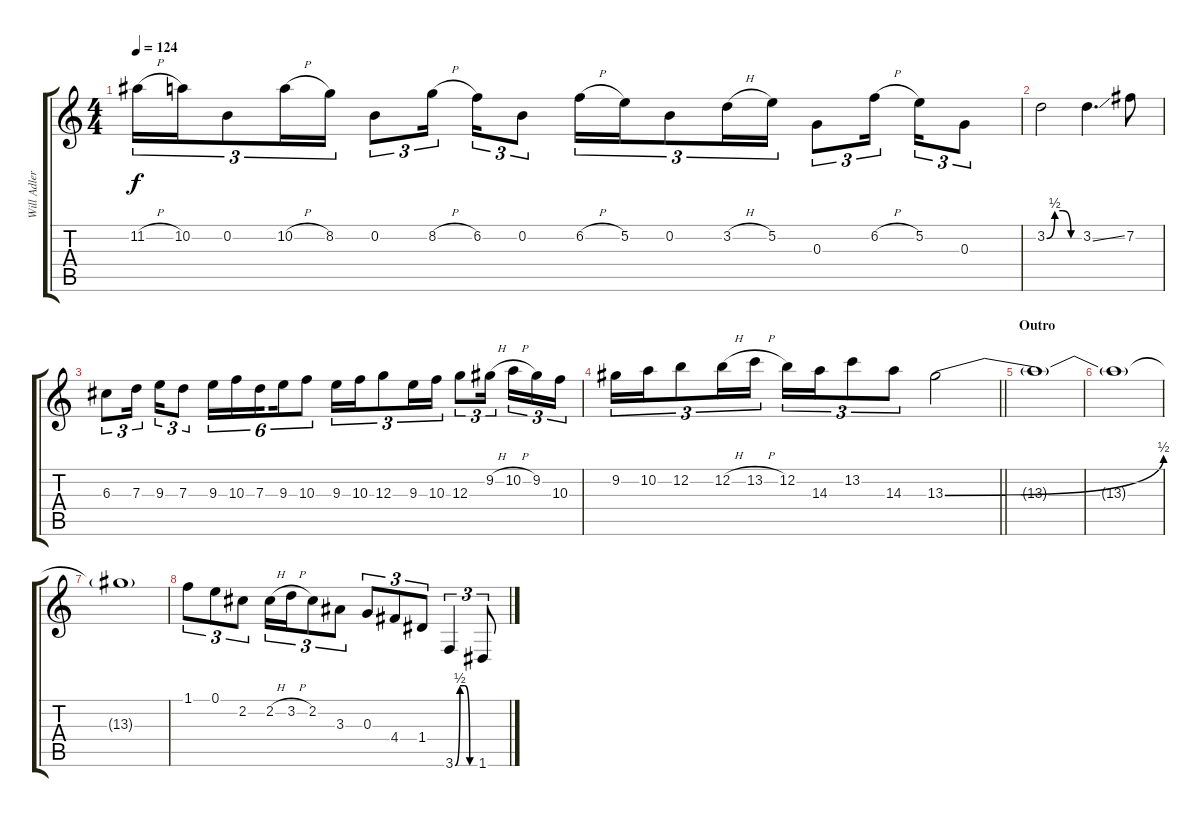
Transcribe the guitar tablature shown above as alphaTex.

\track ("Will Adler - Lead" "Will Adler") {instrument distortionguitar}
\staff {score tabs}
\tuning (E4 B3 G3 D3 A2 D2) {hide}
\ts (4 4)
\tempo 124
\clef g2
\ks c
11.2{h}.16{tu (3 2) dy f} 10.2.16{tu (3 2)} 0.2.8{tu (3 2)} 10.2{h}.16{tu (3 2)} 8.2.16{tu (3 2)} 0.2.8{tu (3 2)} 8.2{h}.16{tu (3 2) beam splitsecondary} 6.2.16{tu (3 2)} 0.2.8{tu (3 2)} 6.2{h}.16{tu (3 2)} 5.2.16{tu (3 2)} 0.2.8{tu (3 2)} 3.2{h}.16{tu (3 2)} 5.2.16{tu (3 2)} 0.3.8{tu (3 2)} 6.2{h}.16{tu (3 2) beam splitsecondary} 5.2.16{tu (3 2)} 0.3.8{tu (3 2)} |
3.2{be (custom 0 0 15 2 30 2 45 0 60 0)}.2 3.2{ss}.4{d} 7.2.8 |
6.3.8{tu (3 2)} 7.3.16{tu (3 2) beam splitsecondary} 9.3.16{tu (3 2)} 7.3.8{tu (3 2)} 9.3.16{tu (6 4)} 10.3.16{tu (6 4)} 7.3.16{tu (6 4) beam splitsecondary} 9.3.16{tu (6 4)} 10.3.8{tu (6 4)} 9.3.16{tu (3 2)} 10.3.16{tu (3 2)} 12.3.8{tu (3 2)} 9.3.16{tu (3 2)} 10.3.16{tu (3 2)} 12.3.8{tu (3 2)} 9.2{h}.16{tu (3 2) beam splitsecondary} 10.2{h}.16{tu (3 2)} 9.2.16{tu (3 2)} 10.3.16{tu (3 2)} |
\barLineRight lightlight
9.2.16{tu (3 2)} 10.2.16{tu (3 2)} 12.2.8{tu (3 2)} 12.2{h}.16{tu (3 2)} 13.2{h}.16{tu (3 2)} 12.2.16{tu (3 2)} 14.3.16{tu (3 2)} 13.2.8{tu (3 2)} 14.3.8{tu (3 2)} 13.3{be (bend 0 0 60 2)}.2 |
\section ("" "Outro")
13.3{t}.1 |
13.3{t}.1 |
13.3{t}.1 |
1.1.8{tu (3 2) balance 16} 0.1.8{tu (3 2)} 2.2.8{tu (3 2)} 2.2{h}.16{tu (3 2)} 3.2{h}.16{tu (3 2)} 2.2.8{tu (3 2)} 3.3.8{tu (3 2)} 0.3.8{tu (3 2)} 4.4.8{tu (3 2)} 1.4.8{tu (3 2)} 3.6{be (custom 0 0 15 2 30 2 45 0 60 0)}.4{tu (3 2)} 1.6.8{tu (3 2)}
